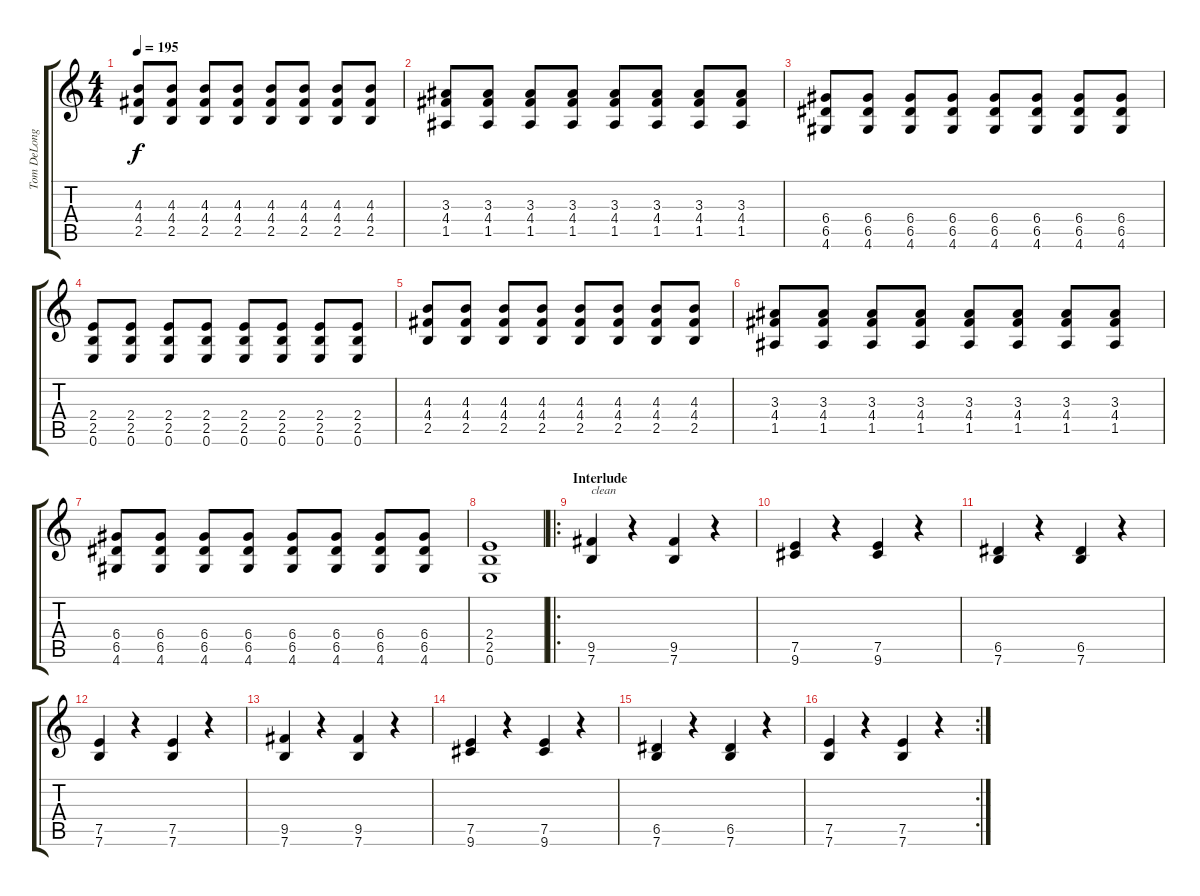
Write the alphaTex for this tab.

\track ("Tom DeLonge (E-Gitarre)" "Tom DeLong") {instrument distortionguitar}
\staff {score tabs}
\tuning (E4 B3 G3 D3 A2 E2) {hide}
\ts (4 4)
\tempo 195
\clef g2
\ks c
(4.3 4.4 2.5).8{dy f} (4.3 4.4 2.5).8 (4.3 4.4 2.5).8 (4.3 4.4 2.5).8 (4.3 4.4 2.5).8 (4.3 4.4 2.5).8 (4.3 4.4 2.5).8 (4.3 4.4 2.5).8 |
(3.3 4.4 1.5).8 (3.3 4.4 1.5).8 (3.3 4.4 1.5).8 (3.3 4.4 1.5).8 (3.3 4.4 1.5).8 (3.3 4.4 1.5).8 (3.3 4.4 1.5).8 (3.3 4.4 1.5).8 |
(6.4 6.5 4.6).8 (6.4 6.5 4.6).8 (6.4 6.5 4.6).8 (6.4 6.5 4.6).8 (6.4 6.5 4.6).8 (6.4 6.5 4.6).8 (6.4 6.5 4.6).8 (6.4 6.5 4.6).8 |
(2.4 2.5 0.6).8 (2.4 2.5 0.6).8 (2.4 2.5 0.6).8 (2.4 2.5 0.6).8 (2.4 2.5 0.6).8 (2.4 2.5 0.6).8 (2.4 2.5 0.6).8 (2.4 2.5 0.6).8 |
(4.3 4.4 2.5).8 (4.3 4.4 2.5).8 (4.3 4.4 2.5).8 (4.3 4.4 2.5).8 (4.3 4.4 2.5).8 (4.3 4.4 2.5).8 (4.3 4.4 2.5).8 (4.3 4.4 2.5).8 |
(3.3 4.4 1.5).8 (3.3 4.4 1.5).8 (3.3 4.4 1.5).8 (3.3 4.4 1.5).8 (3.3 4.4 1.5).8 (3.3 4.4 1.5).8 (3.3 4.4 1.5).8 (3.3 4.4 1.5).8 |
(6.4 6.5 4.6).8 (6.4 6.5 4.6).8 (6.4 6.5 4.6).8 (6.4 6.5 4.6).8 (6.4 6.5 4.6).8 (6.4 6.5 4.6).8 (6.4 6.5 4.6).8 (6.4 6.5 4.6).8 |
(2.4 2.5 0.6).1 |
\ro
\section ("" "Interlude")
(9.5 7.6).4{txt "clean" instrument electricguitarclean} r.4 (9.5 7.6).4 r.4 |
(7.5 9.6).4 r.4 (7.5 9.6).4 r.4 |
(6.5 7.6).4 r.4 (6.5 7.6).4 r.4 |
(7.5 7.6).4 r.4 (7.5 7.6).4 r.4 |
(9.5 7.6).4{instrument electricguitarclean} r.4 (9.5 7.6).4 r.4 |
(7.5 9.6).4 r.4 (7.5 9.6).4 r.4 |
(6.5 7.6).4 r.4 (6.5 7.6).4 r.4 |
\rc 2
(7.5 7.6).4 r.4 (7.5 7.6).4 r.4
